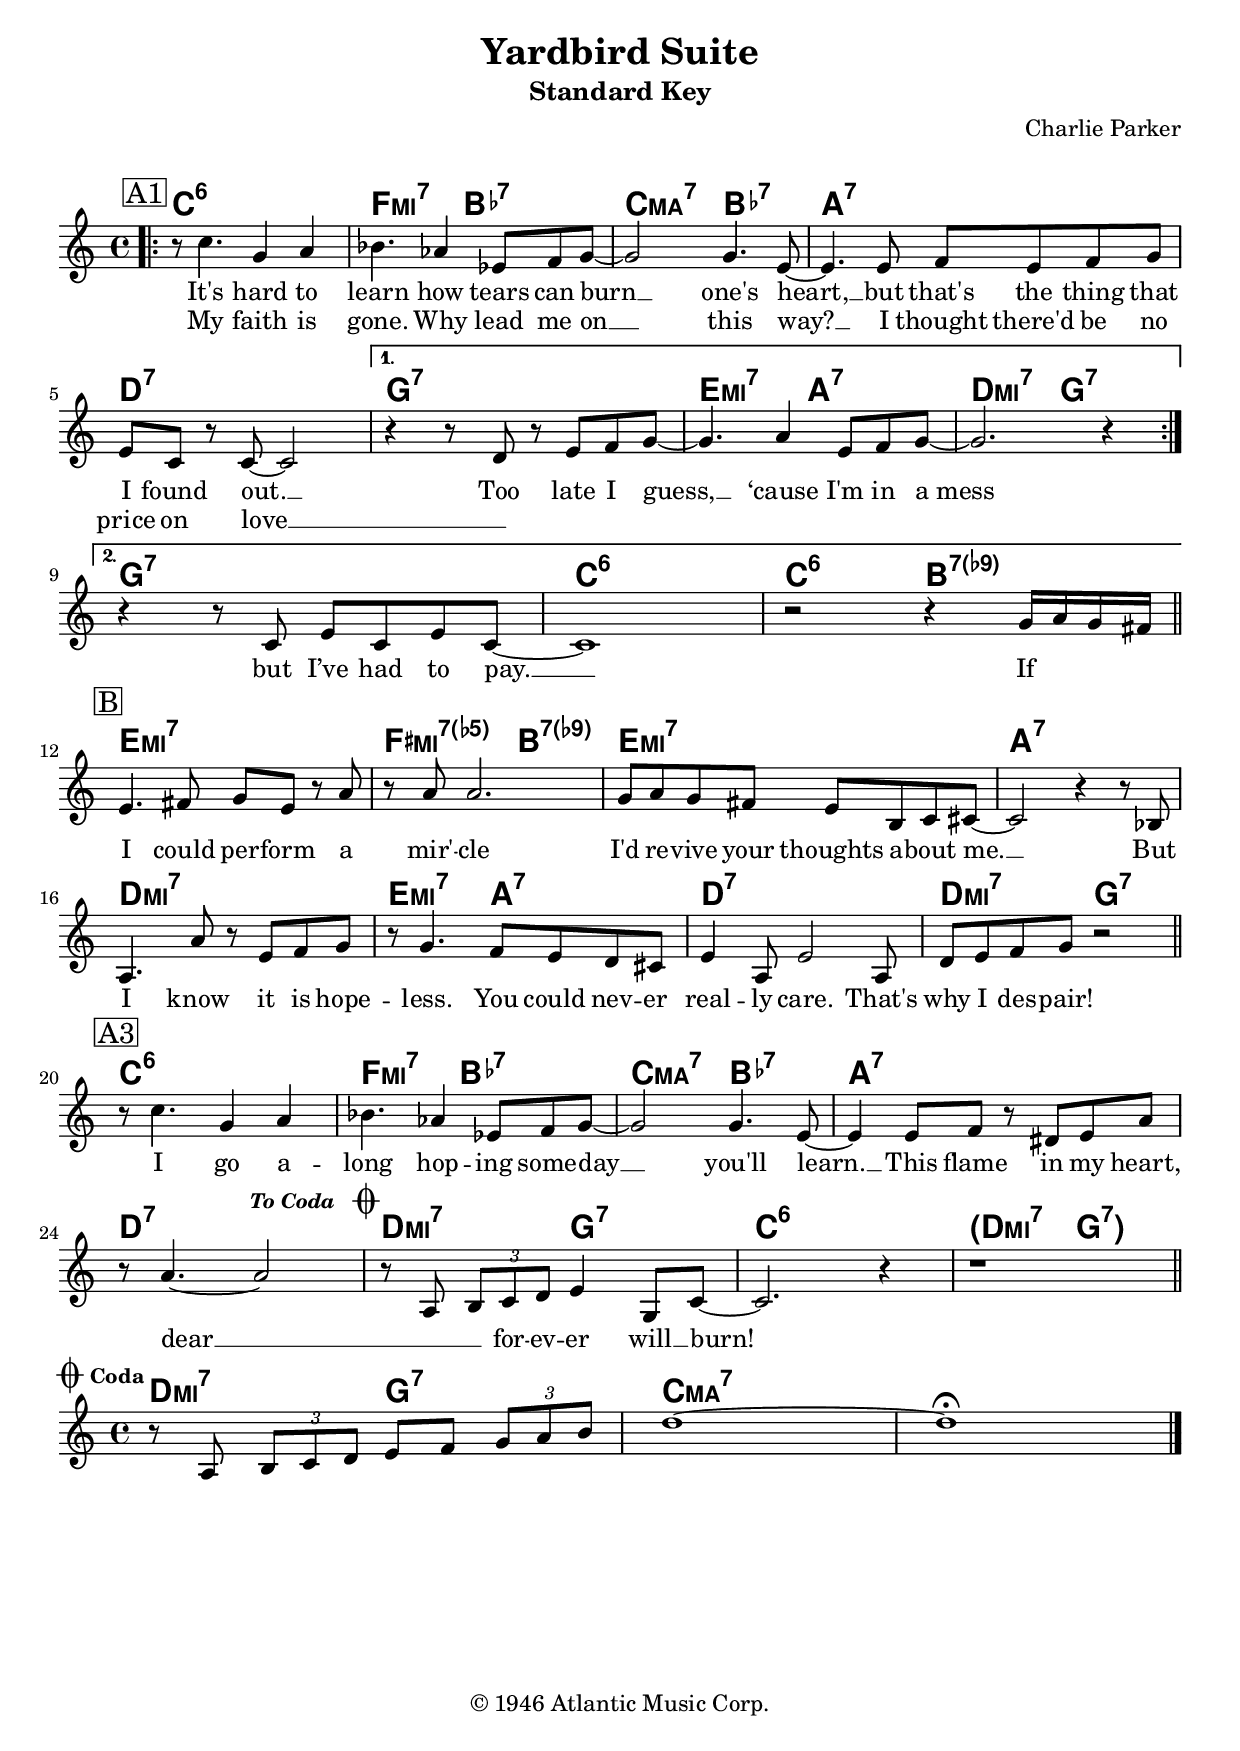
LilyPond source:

\version "2.24.0"

\include "english.ly"

instrument = "Standard Key"
whatKey = c
whatClef = "treble"

%% -*- Mode: LilyPond -*-

\include "lead-sheets.ily"

refrainLyricsAOne = \lyricmode {
It's hard to learn
how tears can burn __ one's heart, __
but that's the thing that I found out. __
Too late I guess, __ ‘cause I'm in a_mess
}

refrainLyricsATwo = \lyricmode {
My faith is gone.
Why lead me on __ this way? __
I thought there'd be no price on love __
}

refrainLyricsRest = \lyricmode {
but I’ve had to pay. __

If \skip 1 \skip 1 \skip 1 I could per -- form a mir' -- cle
I'd re -- vive your thoughts a -- bout me. __
But I know it is hope -- less.
You could nev -- er real -- ly care.
That's why I des -- pair!

I go a -- long
hop -- ing some -- day __ you'll learn. __
This flame in my heart, dear __
\skip 1 \skip 1 for -- ev -- er will __ burn!
}

refrainChords = \chordmode {
  c1:6 f2:m7 bf2:7 c2:maj7 bf2:7 a1:7
  d1:7
  
  g1:7 e2:m7 a2:7 d2:m7 g2:7
  
  g1:7 c1:6 c2:6 b2:7.9-
  
  e1:m7 fs2:m7.5- b2:7.9- e1:m7 a1:7
  d1:m7 e2:m7 a2:7 d1:7 d2:m7 g2:7
  
  c1:6 f2:m7 bf2:7 c2:maj7 bf2:7 a1:7
  
  d1:7
  
  d2:m7 g2:7 c1:6

  \set chordNameFunction = #begin-parenthesis-ignatzek-chord-names
  d2:m7
  \unset chordNameFunction

  \set chordNameFunction = #end-parenthesis-ignatzek-chord-names
  g:7
  \unset chordNameFunction


}

refrainMelody = \relative g' {
  \time 4/4
  \key c \major
  \clef \whatClef

  \mark \markup{ \box A1 }
  \bar ".|:"

  \repeat volta 2 {
    r8 c4. g4 a4 | bf4. af4 ef8 f8 g8~ | g2 g4. e8~ | e4. e8 f8 e8 f8 g8 |
    \break
    e8 c8 r8 c8~ c2 |
  }
  \alternative {
    {
      r4 r8 d8 r8 e8 f8 g8~ | g4. a4 e8 f8 g8~ | g2. r4 |
      \break
      }
    {
      r4 r8 c,8 e8 c8 e8 c8~ | c1 | r2 r4 g'16 a16 g16 fs16 |
      \bar "||"
      \break
     }
  }
  \mark \markup{ \box B }
  e4. fs8 g8 e8 r8 a8 | r8 a8 a2. | g8 a8 g8 fs8 e8 b8 c8 cs8~ | cs2 r4 r8 bf8 |
  \break
  a4. a'8 r8 e8 f8 g8 | r8 g4. f8 e8 d8 cs8 | e4 a,8 e'2 a,8 | d8 e8 f8 g8 r2 |
  \bar "||"
  \mark \markup{ \box A3 }
  r8 c4. g4 a4 | bf4. af4 ef8 f8 g8~ | g2 g4. e8~ | e4 e8 f8 r8 ds8 e8 a8 |
  \break
  r8 a4.~ a2 |
  \textToCoda
  r8 a,8 \tuplet 3/2 { b8 c8 d8 } e4 g,8 c8~ | c2. r4 | r1 |
  \bar "||"
}

codaChords = \chordmode {
  d2:m7 g2:7 c1:maj7 c1:maj7
}

codaMelody = \relative g' {
  \time 4/4
  \key c \major
  \clef \whatClef

  \textCoda
  r8 a,8 \tuplet 3/2 { b8 c8 d8 } e8 f8 \tuplet 3/2 { g8 a8 b8 } | d1~ | d1\fermata
  \bar "|."
}

\include "paper.ily"

\header {
  title = "Yardbird Suite"
  subtitle = \instrument
  composer = "Charlie Parker"
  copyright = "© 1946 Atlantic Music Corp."
}

\markup {
  % Leave a gap after the header
  \vspace #1
}

\score {
  <<
    { \context ChordNames 
      {
      \override ChordName.font-size = #+3
      \override ChordName.font-series = #'bold
     \transpose c \whatKey {
	\refrainChords
	}
      }
      }
    \new Staff {
      \context Voice = "voiceMelody" { 
	\transpose c \whatKey {
	  \refrainMelody
	  }
	}
    }
    \new Lyrics \lyricsto "voiceMelody"
    {
      <<
	\refrainLyricsAOne
	\new Lyrics {
	  \set associatedVoice = "voiceMelody"
	  \refrainLyricsATwo }
      >>
      \refrainLyricsRest
    }
  >>
  \layout { }
}
\score {
  <<
    { \context ChordNames 
      {
      \override ChordName.font-size = #+3
      \override ChordName.font-series = #'bold
      \set chordChanges = ##t
     \transpose c \whatKey {
	\codaChords
	}
      }
      }
    \new Staff {
      \context Voice = "voiceMelody" { 
	\transpose c \whatKey {
	  \codaMelody
	  }
	}
    }
  >>
  \layout { ragged-right = ##f }
}


